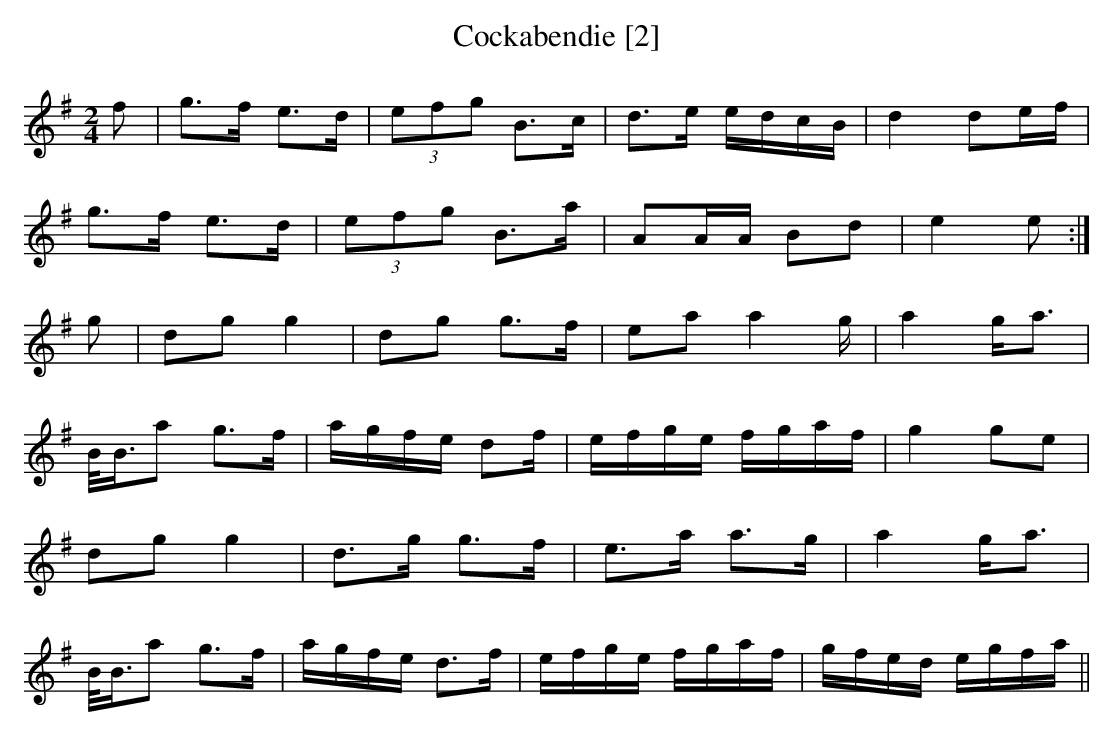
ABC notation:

X:1
T:Cockabendie [2]
M:2/4
L:1/16
K:Emin
f2|g3f e3d|(3e2f2g2 B3c|d3e edcB|d4 d2ef|
g3f e3d|(3e2f2g2 B3a|A2AA B2d2|e4e2:|
g2|d2g2 g4|d2g2 g3f|e2a2 a4g|a4 ga3|
B<Ba2 g3f|agfe d2f|efge fgaf| g4 g2e2|
d2g2 g4|d3g g3f|e3a a3g|a4 ga3|
B<Ba2 g3f|agfe d3f|efge fgaf|gfed egfa||
